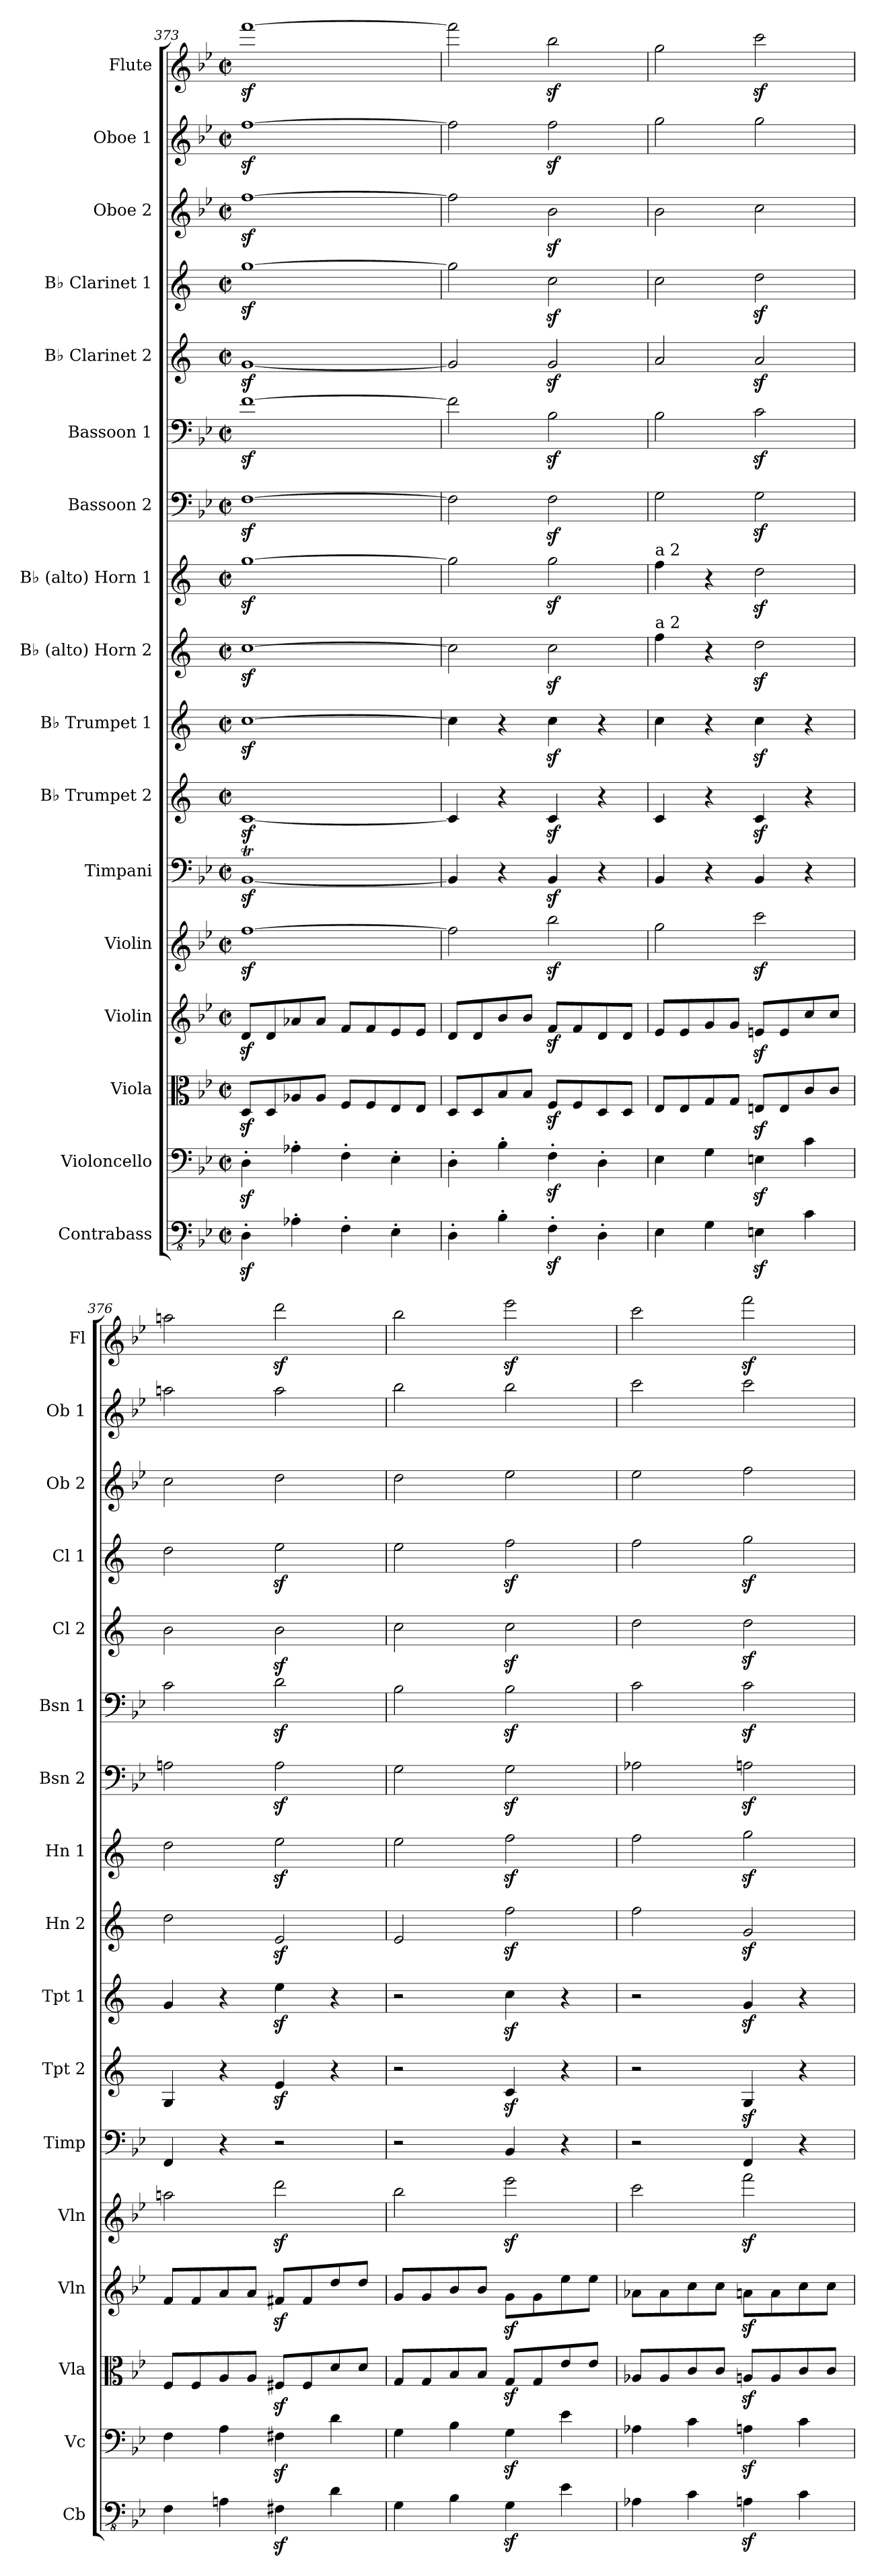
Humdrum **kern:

**kern	**kern	**kern	**kern	**kern	**kern	**kern	**kern	**kern	**kern	**kern	**kern	**kern	**kern	**kern	**kern	**kern
*part17	*part16	*part15	*part14	*part13	*part12	*part11	*part10	*part9	*part8	*part7	*part6	*part5	*part4	*part3	*part2	*part1
*staff17	*staff16	*staff15	*staff14	*staff13	*staff12	*staff11	*staff10	*staff9	*staff8	*staff7	*staff6	*staff5	*staff4	*staff3	*staff2	*staff1
*I"Contrabass	*I"Violoncello	*I"Viola	*I"Violin	*I"Violin	*I"Timpani	*I"B♭ Trumpet 2	*I"B♭ Trumpet 1	*I"B♭ (alto) Horn 2	*I"B♭ (alto) Horn 1	*I"Bassoon 2	*I"Bassoon 1	*I"B♭ Clarinet 2	*I"B♭ Clarinet 1	*I"Oboe 2	*I"Oboe 1	*I"Flute
*I'Cb	*I'Vc	*I'Vla	*I'Vln	*I'Vln	*I'Timp	*I'Tpt 2	*I'Tpt 1	*I'Hn 2	*I'Hn 1	*I'Bsn 2	*I'Bsn 1	*I'Cl 2	*I'Cl 1	*I'Ob 2	*I'Ob 1	*I'Fl
*clefFv4	*clefF4	*clefC3	*clefG2	*clefG2	*clefF4	*clefG2	*clefG2	*clefG2	*clefG2	*clefF4	*clefF4	*clefG2	*clefG2	*clefG2	*clefG2	*clefG2
*	*	*	*	*	*	*ITrd1c2	*ITrd1c2	*ITrd1c2	*ITrd1c2	*	*	*ITrd1c2	*ITrd1c2	*	*	*
*k[b-e-]	*k[b-e-]	*k[b-e-]	*k[b-e-]	*k[b-e-]	*k[b-e-]	*k[b-e-]	*k[b-e-]	*k[b-e-]	*k[b-e-]	*k[b-e-]	*k[b-e-]	*k[b-e-]	*k[b-e-]	*k[b-e-]	*k[b-e-]	*k[b-e-]
*M2/2	*M2/2	*M2/2	*M2/2	*M2/2	*M2/2	*M2/2	*M2/2	*M2/2	*M2/2	*M2/2	*M2/2	*M2/2	*M2/2	*M2/2	*M2/2	*M2/2
*met(c|)	*met(c|)	*met(c|)	*met(c|)	*met(c|)	*met(c|)	*met(c|)	*met(c|)	*met(c|)	*met(c|)	*met(c|)	*met(c|)	*met(c|)	*met(c|)	*met(c|)	*met(c|)	*met(c|)
=373	=373	=373	=373	=373	=373	=373	=373	=373	=373	=373	=373	=373	=373	=373	=373	=373
4DDz<'\	4Dz<'\	8Dz</L	8dz</L	[1ffz<	[1BB-z<T	[1B-z<	[1b-z<	[1b-z<	[1ffz<	[1Fz<	[1fz<	[1fz<	[1ffz<	[1ffz<	[1ffz<	[1fffz<
.	.	8D/	8d/	.	.	.	.	.	.	.	.	.	.	.	.	.
4AA-X'\	4A-X'\	8A-X/	8a-X/	.	.	.	.	.	.	.	.	.	.	.	.	.
.	.	8A-/J	8a-/J	.	.	.	.	.	.	.	.	.	.	.	.	.
4FF'\	4F'\	8F/L	8f/L	.	.	.	.	.	.	.	.	.	.	.	.	.
.	.	8F/	8f/	.	.	.	.	.	.	.	.	.	.	.	.	.
4EE-'\	4E-'\	8E-/	8e-/	.	.	.	.	.	.	.	.	.	.	.	.	.
.	.	8E-/J	8e-/J	.	.	.	.	.	.	.	.	.	.	.	.	.
=374	=374	=374	=374	=374	=374	=374	=374	=374	=374	=374	=374	=374	=374	=374	=374	=374
4DD'\	4D'\	8D/L	8d/L	2ff\]	4BB-/]	4B-/]	4b-\]	2b-\]	2ff\]	2F\]	2f\]	2f/]	2ff\]	2ff\]	2ff\]	2fff\]
.	.	8D/	8d/	.	.	.	.	.	.	.	.	.	.	.	.	.
4BB-'\	4B-'\	8B-/	8b-/	.	4r	4r	4r	.	.	.	.	.	.	.	.	.
.	.	8B-/J	8b-/J	.	.	.	.	.	.	.	.	.	.	.	.	.
4FFz<'\	4Fz<'\	8Fz</L	8fz</L	2bb-z<\	4BB-z</	4B-z</	4b-z<\	2b-z<\	2ffz<\	2Fz<\	2B-z<\	2fz</	2b-z<\	2b-z<\	2ffz<\	2bb-z<\
.	.	8F/	8f/	.	.	.	.	.	.	.	.	.	.	.	.	.
4DD'\	4D'\	8D/	8d/	.	4r	4r	4r	.	.	.	.	.	.	.	.	.
.	.	8D/J	8d/J	.	.	.	.	.	.	.	.	.	.	.	.	.
=375	=375	=375	=375	=375	=375	=375	=375	=375	=375	=375	=375	=375	=375	=375	=375	=375
!	!	!	!	!	!	!	!	!	!LO:TX:a:t=a 2	!	!	!	!	!	!	!
!	!	!	!	!	!	!	!	!LO:TX:a:t=a 2	!	!	!	!	!	!	!	!
4EE-\	4E-\	8E-/L	8e-/L	2gg\	4BB-/	4B-/	4b-\	4ee-\	4ee-\	2G\	2B-\	2g/	2b-\	2b-\	2gg\	2gg\
.	.	8E-/	8e-/	.	.	.	.	.	.	.	.	.	.	.	.	.
4GG\	4G\	8G/	8g/	.	4r	4r	4r	4r	4r	.	.	.	.	.	.	.
.	.	8G/J	8g/J	.	.	.	.	.	.	.	.	.	.	.	.	.
4EEnz<\	4Enz<\	8Enz</L	8enz</L	2cccz<\	4BB-/	4B-z</	4b-z<\	2ccz<\	2ccz<\	2Gz<\	2cz<\	2gz</	2ccz<\	2cc\	2gg\	2cccz<\
.	.	8E/	8e/	.	.	.	.	.	.	.	.	.	.	.	.	.
4C\	4c\	8c/	8cc/	.	4r	4r	4r	.	.	.	.	.	.	.	.	.
.	.	8c/J	8cc/J	.	.	.	.	.	.	.	.	.	.	.	.	.
!!LO:PB:g=z
=376	=376	=376	=376	=376	=376	=376	=376	=376	=376	=376	=376	=376	=376	=376	=376	=376
4FF\	4F\	8F/L	8f/L	2aan\	4FF/	4F/	4f/	2cc\	2cc\	2An\	2c\	2a\	2cc\	2cc\	2aan\	2aan\
.	.	8F/	8f/	.	.	.	.	.	.	.	.	.	.	.	.	.
4AAn\	4A\	8A/	8a/	.	4r	4r	4r	.	.	.	.	.	.	.	.	.
.	.	8A/J	8a/J	.	.	.	.	.	.	.	.	.	.	.	.	.
4FF#Xz<\	4F#Xz<\	8F#Xz</L	8f#Xz</L	2dddz<\	2r	4dz</	4ddz<\	2dz</	2ddz<\	2Az<\	2dz<\	2az<\	2ddz<\	2dd\	2aa\	2dddz<\
.	.	8F#/	8f#/	.	.	.	.	.	.	.	.	.	.	.	.	.
4D\	4d\	8d/	8dd/	.	.	4r	4r	.	.	.	.	.	.	.	.	.
.	.	8d/J	8dd/J	.	.	.	.	.	.	.	.	.	.	.	.	.
=377	=377	=377	=377	=377	=377	=377	=377	=377	=377	=377	=377	=377	=377	=377	=377	=377
4GG\	4G\	8G/L	8g/L	2bb-\	2r	2r	2r	2d/	2dd\	2G\	2B-\	2b-\	2dd\	2dd\	2bb-\	2bb-\
.	.	8G/	8g/	.	.	.	.	.	.	.	.	.	.	.	.	.
4BB-\	4B-\	8B-/	8b-/	.	.	.	.	.	.	.	.	.	.	.	.	.
.	.	8B-/J	8b-/J	.	.	.	.	.	.	.	.	.	.	.	.	.
4GGz<\	4Gz<\	8Gz</L	8gz<\L	2eee-z<\	4BB-/	4B-z</	4b-z<\	2ee-z<\	2ee-z<\	2Gz<\	2B-z<\	2b-z<\	2ee-z<\	2ee-\	2bb-\	2eee-z<\
.	.	8G/	8g\	.	.	.	.	.	.	.	.	.	.	.	.	.
4E-\	4e-\	8e-/	8ee-\	.	4r	4r	4r	.	.	.	.	.	.	.	.	.
.	.	8e-/J	8ee-\J	.	.	.	.	.	.	.	.	.	.	.	.	.
=378	=378	=378	=378	=378	=378	=378	=378	=378	=378	=378	=378	=378	=378	=378	=378	=378
4AA-X\	4A-X\	8A-X/L	8a-X\L	2ccc\	2r	2r	2r	2ee-\	2ee-\	2A-X\	2c\	2cc\	2ee-\	2ee-\	2ccc\	2ccc\
.	.	8A-/	8a-\	.	.	.	.	.	.	.	.	.	.	.	.	.
4C\	4c\	8c/	8cc\	.	.	.	.	.	.	.	.	.	.	.	.	.
.	.	8c/J	8cc\J	.	.	.	.	.	.	.	.	.	.	.	.	.
4AAnz<\	4Anz<\	8Anz</L	8anz<\L	2fffz<\	4FF/	4Fz</	4fz</	2fz</	2ffz<\	2Anz<\	2cz<\	2ccz<\	2ffz<\	2ff\	2ccc\	2fffz<\
.	.	8A/	8a\	.	.	.	.	.	.	.	.	.	.	.	.	.
4C\	4c\	8c/	8cc\	.	4r	4r	4r	.	.	.	.	.	.	.	.	.
.	.	8c/J	8cc\J	.	.	.	.	.	.	.	.	.	.	.	.	.
=	=	=	=	=	=	=	=	=	=	=	=	=	=	=	=	=
*-	*-	*-	*-	*-	*-	*-	*-	*-	*-	*-	*-	*-	*-	*-	*-	*-
